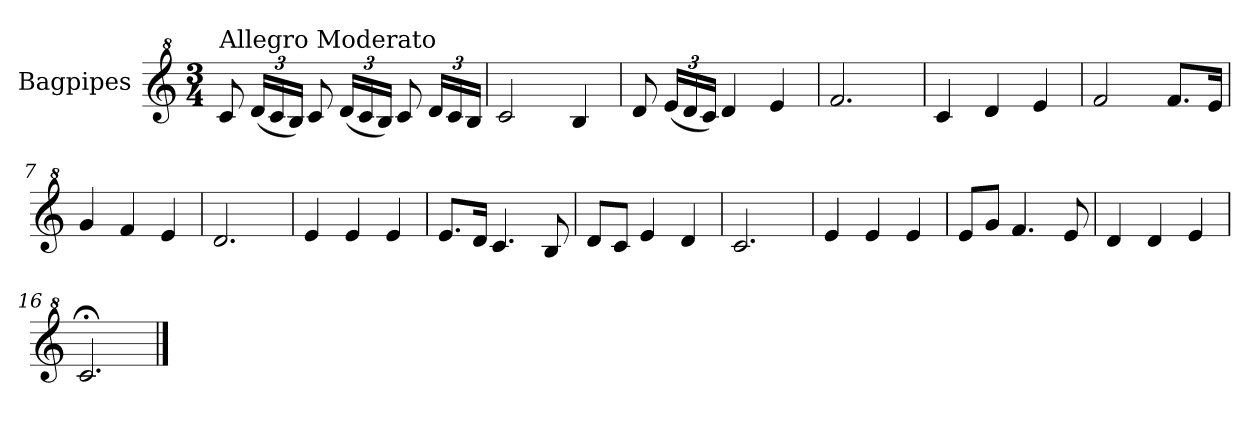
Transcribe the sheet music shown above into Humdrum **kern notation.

**kern
*part1
*staff1
*I"Bagpipes
*I'Bag
*clefG^2
*k[]
*C:
*M3/4
=1
!LO:TX:a:t=Allegro Moderato
8cc/
*Xbrackettup
(24dd/LL
24cc/
24b/JJ)
8cc/
(24dd/LL
24cc/
24b/JJ)
8cc/
24dd/LL
24cc/
24b/JJ
=2
2cc/
4b/
=3
8dd/
(24ee/LL
24dd/
24cc/JJ)
4dd/
4ee/
=4
2.ff/
=5
4cc/
4dd/
4ee/
=6
2ff/
8.ff/L
16ee/Jk
=7
4gg/
4ff/
4ee/
=8
2.dd/
=9
4ee/
4ee/
4ee/
!!LO:LB:g=z
=10
8.ee/L
16dd/Jk
4.cc/
8b/
=11
8dd/L
8cc/J
4ee/
4dd/
=12
2.cc/
=13
4ee/
4ee/
4ee/
=14
8ee/L
8gg/J
4.ff/
8ee/
=15
4dd/
4dd/
4ee/
=16
2.cc;</
==
*-
